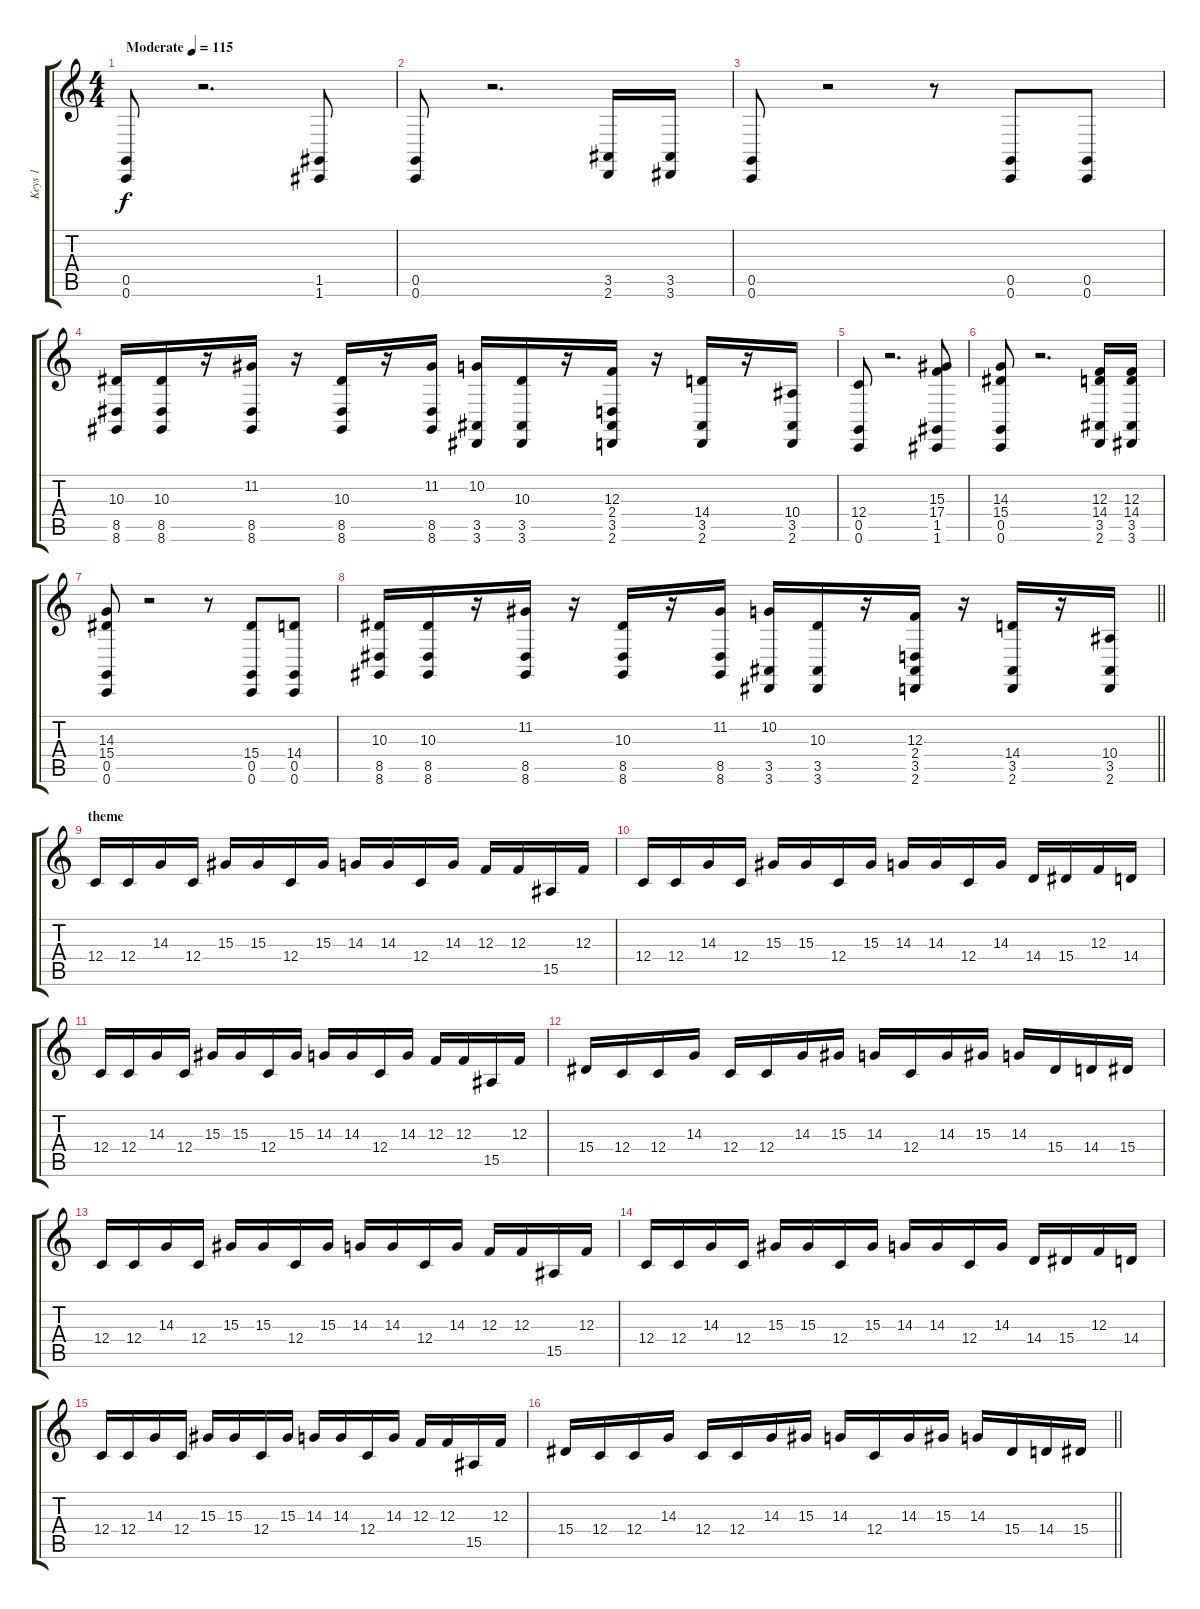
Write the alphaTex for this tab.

\track ("Keys 1" "Keys 1") {instrument stringensemble1}
\staff {score tabs}
\tuning (D4 A3 F3 C3 G2 C2) {hide}
\ts (4 4)
\tempo (115 "Moderate")
\clef g2
\ks c
(0.5 0.6).8{dy f instrument stringensemble1} r.2{d} (1.5 1.6).8 |
(0.5 0.6).8 r.2{d} (3.5 2.6).16 (3.5 3.6).16 |
(0.5 0.6).8 r.2 r.8 (0.5 0.6).8 (0.5 0.6).8 |
(10.3 8.5 8.6).16 (10.3 8.5 8.6).16 r.16 (11.2 8.5 8.6).16 r.16 (10.3 8.5 8.6).16 r.16 (11.2 8.5 8.6).16 (10.2 3.5 3.6).16 (10.3 3.5 3.6).16 r.16 (12.3 2.4 3.5 2.6).16 r.16 (14.4 3.5 2.6).16 r.16 (10.4 3.5 2.6).16 |
(12.4 0.5 0.6).8 r.2{d} (15.3 17.4 1.5 1.6).8 |
(14.3 15.4 0.5 0.6).8 r.2{d} (12.3 14.4 3.5 2.6).16 (12.3 14.4 3.5 3.6).16 |
(14.3 15.4 0.5 0.6).8 r.2 r.8 (15.4 0.5 0.6).8 (14.4 0.5 0.6).8 |
\barLineRight lightlight
(10.3 8.5 8.6).16 (10.3 8.5 8.6).16 r.16 (11.2 8.5 8.6).16 r.16 (10.3 8.5 8.6).16 r.16 (11.2 8.5 8.6).16 (10.2 3.5 3.6).16 (10.3 3.5 3.6).16 r.16 (12.3 2.4 3.5 2.6).16 r.16 (14.4 3.5 2.6).16 r.16 (10.4 3.5 2.6).16 |
\section ("" "theme")
12.4.16 12.4.16 14.3.16 12.4.16 15.3.16 15.3.16 12.4.16 15.3.16 14.3.16 14.3.16 12.4.16 14.3.16 12.3.16 12.3.16 15.5.16 12.3.16 |
12.4.16 12.4.16 14.3.16 12.4.16 15.3.16 15.3.16 12.4.16 15.3.16 14.3.16 14.3.16 12.4.16 14.3.16 14.4.16 15.4.16 12.3.16 14.4.16 |
12.4.16 12.4.16 14.3.16 12.4.16 15.3.16 15.3.16 12.4.16 15.3.16 14.3.16 14.3.16 12.4.16 14.3.16 12.3.16 12.3.16 15.5.16 12.3.16 |
15.4.16 12.4.16 12.4.16 14.3.16 12.4.16 12.4.16 14.3.16 15.3.16 14.3.16 12.4.16 14.3.16 15.3.16 14.3.16 15.4.16 14.4.16 15.4.16 |
12.4.16 12.4.16 14.3.16 12.4.16 15.3.16 15.3.16 12.4.16 15.3.16 14.3.16 14.3.16 12.4.16 14.3.16 12.3.16 12.3.16 15.5.16 12.3.16 |
12.4.16 12.4.16 14.3.16 12.4.16 15.3.16 15.3.16 12.4.16 15.3.16 14.3.16 14.3.16 12.4.16 14.3.16 14.4.16 15.4.16 12.3.16 14.4.16 |
12.4.16 12.4.16 14.3.16 12.4.16 15.3.16 15.3.16 12.4.16 15.3.16 14.3.16 14.3.16 12.4.16 14.3.16 12.3.16 12.3.16 15.5.16 12.3.16 |
\barLineRight lightlight
15.4.16 12.4.16 12.4.16 14.3.16 12.4.16 12.4.16 14.3.16 15.3.16 14.3.16 12.4.16 14.3.16 15.3.16 14.3.16 15.4.16 14.4.16 15.4.16
